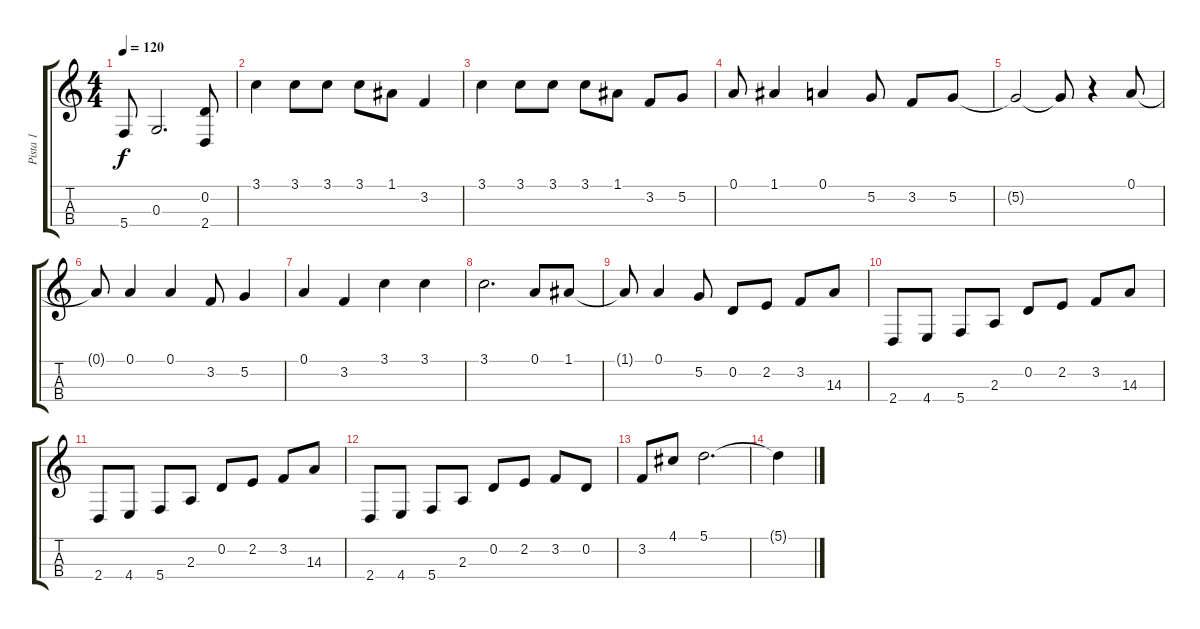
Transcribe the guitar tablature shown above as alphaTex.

\track ("Pista 1" "Pista 1") {instrument violin}
\staff {score tabs}
\tuning (A4 D4 G3 C3) {hide}
\ts (4 4)
\tempo 120
\clef g2
\ks c
5.4.8{dy f} 0.3.2{d} (0.2 2.4).8 |
3.1.4 3.1.8 3.1.8 3.1.8 1.1.8 3.2.4 |
3.1.4 3.1.8 3.1.8 3.1.8 1.1.8 3.2.8 5.2.8 |
0.1.8 1.1.4 0.1.4 5.2.8 3.2.8 5.2.8 |
5.2{t}.2 5.2{t}.8 r.4 0.1.8 |
0.1{t}.8 0.1.4 0.1.4 3.2.8 5.2.4 |
0.1.4 3.2.4 3.1.4 3.1.4 |
3.1.2{d} 0.1.8 1.1.8 |
1.1{t}.8 0.1.4 5.2.8 0.2.8 2.2.8 3.2.8 14.3.8 |
2.4.8 4.4.8 5.4.8 2.3.8 0.2.8 2.2.8 3.2.8 14.3.8 |
2.4.8 4.4.8 5.4.8 2.3.8 0.2.8 2.2.8 3.2.8 14.3.8 |
2.4.8 4.4.8 5.4.8 2.3.8 0.2.8 2.2.8 3.2.8 0.2.8 |
3.2.8 4.1.8 5.1.2{d} |
5.1{t}.4
